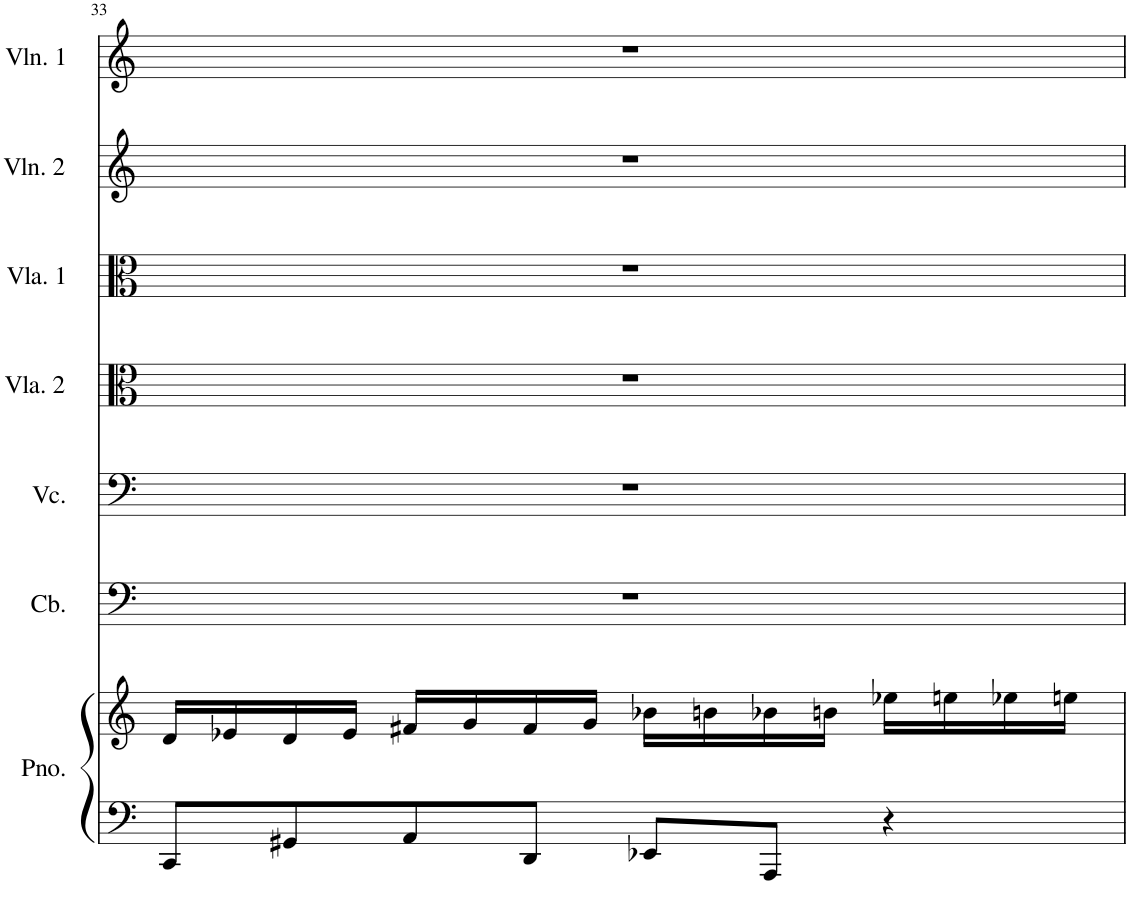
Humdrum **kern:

**kern	**kern	**kern	**kern	**kern	**kern	**kern	**kern
*part7	*part7	*part6	*part5	*part4	*part3	*part2	*part1
*staff8	*staff7	*staff6	*staff5	*staff4	*staff3	*staff2	*staff1
*I"Piano	*	*I"Kontrabasso	*I"Viulusello	*I"Viola 2	*I"Viola 1	*I"Viulu 2	*I"Viulu 1
*I'Pno.	*	*	*	*I'Vla. 2	*I'Vla. 1	*	*
!!LO:PB:g=z
*clefF4	*clefG2	*clefF4	*clefF4	*clefC3	*clefC3	*clefG2	*clefG2
*	*	*Trd7c12	*	*	*	*	*
*k[]	*k[]	*k[]	*k[]	*k[]	*k[]	*k[]	*k[]
*M4/4	*M4/4	*M4/4	*M4/4	*M4/4	*M4/4	*M4/4	*M4/4
*met(c)	*met(c)	*met(c)	*met(c)	*met(c)	*met(c)	*met(c)	*met(c)
=33	=33	=33	=33	=33	=33	=33	=33
8CC/L	16d/LL	1r	1r	1r	1r	1r	1r
.	16e-X/	.	.	.	.	.	.
8GG#X/	16d/	.	.	.	.	.	.
.	16e-/JJ	.	.	.	.	.	.
8AA/	16f#X/LL	.	.	.	.	.	.
.	16g/	.	.	.	.	.	.
8DD/J	16f#/	.	.	.	.	.	.
.	16g/JJ	.	.	.	.	.	.
8EE-X/L	16b-X\LL	.	.	.	.	.	.
.	16bn\	.	.	.	.	.	.
8AAA/J	16b-X\	.	.	.	.	.	.
.	16bn\JJ	.	.	.	.	.	.
4r	16ee-X\LL	.	.	.	.	.	.
.	16een\	.	.	.	.	.	.
.	16ee-X\	.	.	.	.	.	.
.	16een\JJ	.	.	.	.	.	.
=	=	=	=	=	=	=	=
*-	*-	*-	*-	*-	*-	*-	*-
